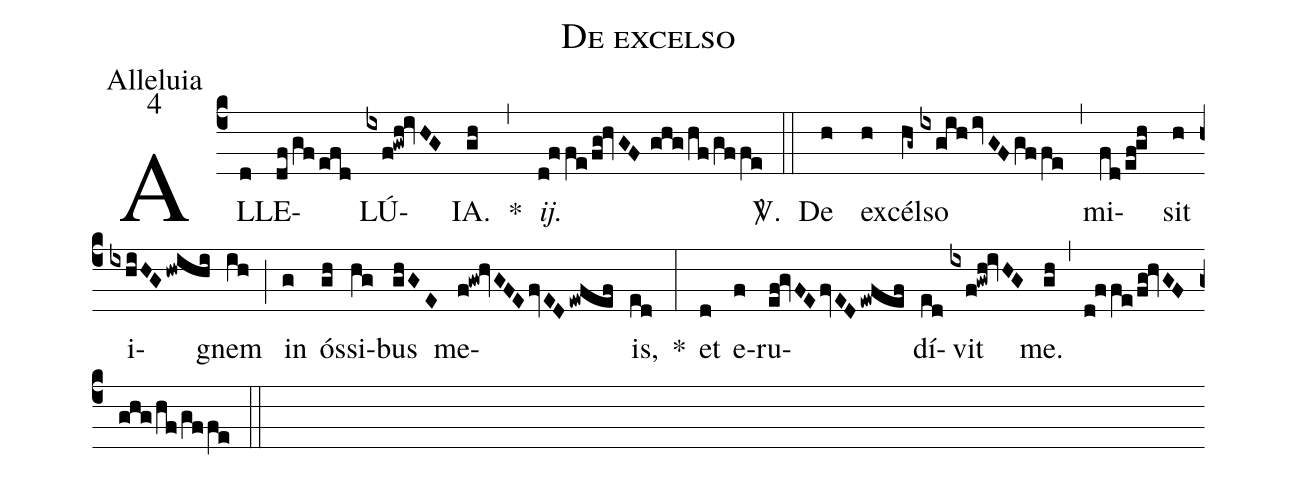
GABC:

name:De excelso;
office-part:Alleluia;
mode:4;
%%
(c4) AL(d)LE(df/gf/efd)LÚ(ixf!gwh!ivHG)IA.(gh) *(,) <i>ij.</i>(d!ffe/fg!hvGF//ghg/hf/gffe) <sp>V/</sp>.(::) De(h) ex(h)cél(hg~)so(ixgih/ivGF/gffe) (,) mi(fd/ef!gh)sit(h) i(ixhiHG/hwihi)gnem(ih) (;) in(g) ós(gh)si(hg)bus(ghGE) me(f!gw!hvGFE/fvED/ewfef)is,(ed) *(:) et(d) e(f)ru(ef!gvFE/fvED/ewfef)dí(ed)vit(ixf!gwh!ivHG) me.(gh) (,) (d!ffe/fg!hvGF//ghg/hf/gffe) (::)
